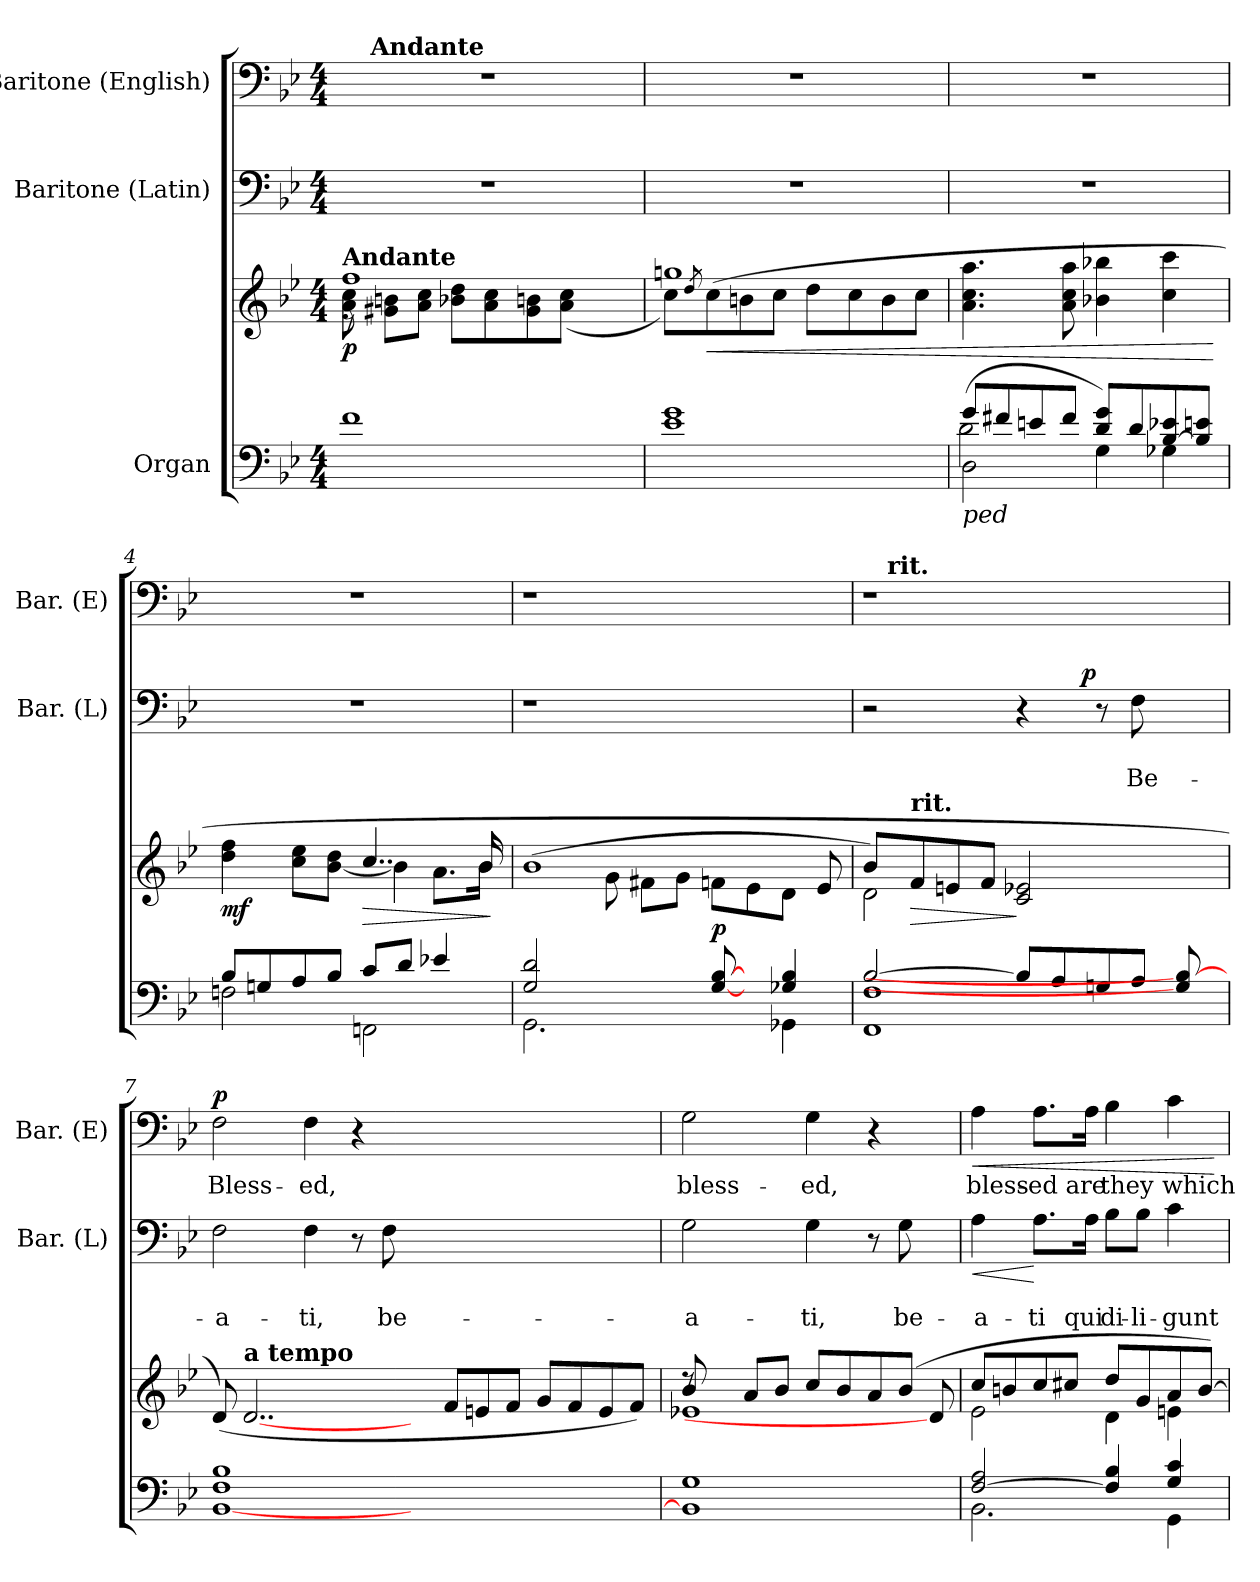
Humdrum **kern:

**kern	**kern	**dynam	**kern	**text	**text	**dynam	**kern	**text	**dynam
*part3	*part3	*part3	*part2	*part2	*part2	*part2	*part1	*part1	*part1
*staff4	*staff3	*staff3/4	*staff2	*staff2	*staff2	*staff2	*staff1	*staff1	*staff1
*I"Organ	*	*	*I"Baritone (Latin)	*	*	*	*I"Baritone (English)	*	*
*	*	*	*I'Bar. (L)	*	*	*	*I'Bar. (E)	*	*
*clefF4	*clefG2	*	*clefF4	*	*	*	*clefF4	*	*
*k[b-e-]	*k[b-e-]	*	*k[b-e-]	*	*	*	*k[b-e-]	*	*
*B-:	*B-:	*	*B-:	*	*	*	*B-:	*	*
*M4/4	*M4/4	*	*M4/4	*	*	*	*M4/4	*	*
=1	=1	=1	=1	=1	=1	=1	=1	=1	=1
*	*^	*	*	*	*	*	*	*	*
*	*	*^	*	*	*	*	*	*	*	*
!	!LO:TX:a:B:t=Andante	!	!	!	!	!	!	!	!	!	!
!	!	!	!	!LO:DY:b	!	!	!	!	!	!	!
*	*	*	*	*	*	*	*	*	*^	*	*
1f	1ff	8a\ 8cc\	8re	p	1r	.	.	.	1r	16.ryy	.	.
!	!	!	!	!	!	!	!	!	!	!LO:TX:a:B:t=Andante	!	!
.	.	.	.	.	.	.	.	.	.	2ryy	.	.
.	.	8g#X\ 8bn\L	2..ryy	.	.	.	.	.	.	.	.	.
.	.	8a\ 8cc\J	.	.	.	.	.	.	.	.	.	.
.	.	8b-X\ 8dd\L	.	.	.	.	.	.	.	.	.	.
.	.	8a\ 8cc\	.	.	.	.	.	.	.	.	.	.
.	.	.	.	.	.	.	.	.	.	4ryy	.	.
.	.	8g#\ 8bn\	.	.	.	.	.	.	.	.	.	.
.	.	(8a\ 8cc\J	.	.	.	.	.	.	.	.	.	.
.	.	.	.	.	.	.	.	.	.	8ryy	.	.
.	.	8ryy	.	.	.	.	.	.	.	.	.	.
.	.	.	.	.	.	.	.	.	.	32ryy	.	.
*	*	*	*	*	*	*	*	*	*v	*v	*	*
=2	=2	=2	=2	=2	=2	=2	=2	=2	=2	=2	=2
*	*	*	*^	*	*	*	*	*	*	*	*
1e- 1g	32ryy	1ggn	8cc\L)	8ryy	.	1r	.	.	.	1r	.	.
.	2ryy	.	.	.	.	.	.	.	.	.	.	.
.	.	.	.	(8qdd/	.	.	.	.	.	.	.	.
!	!	!	!	!	!LO:HP:b	!	!	!	!	!	!	!
.	.	.	(8cc\	4.ryy	<	.	.	.	.	.	.	.
.	.	.	8bn\	.	.	.	.	.	.	.	.	.
.	.	.	8cc\J	.	.	.	.	.	.	.	.	.
.	.	.	2ryy	8dd\L	.	.	.	.	.	.	.	.
.	4...ryy	.	.	.	.	.	.	.	.	.	.	.
.	.	.	.	8cc\	.	.	.	.	.	.	.	.
.	.	.	.	8b\	.	.	.	.	.	.	.	.
.	.	.	.	8cc\J	.	.	.	.	.	.	.	.
=3	=3	=3	=3	=3	=3	=3	=3	=3	=3	=3	=3	=3
*^	*	*	*	*	*	*	*	*	*	*	*	*
*	*^	*	*	*	*	*	*	*	*	*	*	*	*
!LO:TX:b:i:t=ped	!	!	!	!	!	!	!	!	!	!	!	!	!	!
*	*	*	*v	*v	*v	*v	*	*	*	*	*	*	*	*
8g/L	2D\	(>2d\	4.a\ 4.cc\ 4.aa\	.	1r	.	.	.	1r	.	.
8f#X/	.	.	.	.	.	.	.	.	.	.	.
8en/	.	.	.	.	.	.	.	.	.	.	.
8f#/J	.	.	8a\ 8cc\ 8aa\	.	.	.	.	.	.	.	.
8d/ 8g/L)	4G\	2ryy	4b-X\ 4bb-X\	.	.	.	.	.	.	.	.
8d/	.	.	.	.	.	.	.	.	.	.	.
[>8B-/ 8e-X/	4G-X\	.	4cc\ 4ccc\	.	.	.	.	.	.	.	.
8B-/] 8en/J	.	.	.	.	.	.	.	.	.	.	.
*v	*v	*v	*	*	*	*	*	*	*	*	*
.	.	[	.	.	.	.	.	.	.
=4	=4	=4	=4	=4	=4	=4	=4	=4	=4
*^	*^	*	*	*	*	*	*	*	*
!	!	!	!	!LO:DY:b	!	!	!	!	!	!	!
8B-/L	2Fn\	2ryy	4dd\ 4ff\	mf	1r	.	.	.	1r	.	.
8Gn/	.	.	.	.	.	.	.	.	.	.	.
8A/	.	.	8cc\ 8ee-\L	.	.	.	.	.	.	.	.
8B-/J	.	.	[<8b-\ 8dd\J	.	.	.	.	.	.	.	.
!	!	!	!	!LO:HP:b	!	!	!	!	!	!	!
8c/L	2FFn\	4..cc/	4b-\]	>	.	.	.	.	.	.	.
8d/J	.	.	.	.	.	.	.	.	.	.	.
4e-X/	.	.	8.a\L	.	.	.	.	.	.	.	.
.	.	16b-/	16b-\Jk	.	.	.	.	.	.	.	.
*v	*v	*	*	*	*	*	*	*	*	*	*
*	*v	*v	*	*	*	*	*	*	*	*
.	.	]	.	.	.	.	.	.	.
!!LO:LB:g=z
=5	=5	=5	=5	=5	=5	=5	=5	=5	=5
*^	*^	*	*	*	*	*	*	*	*
*	*^	*	*^	*	*	*	*	*	*	*	*
2.GG\	2G/ 2d/	1ryy	(>1b-	2ryy	1ryy	.	1r	.	.	.	1r	.	.
.	4.ryy	.	.	8g\	.	.	.	.	.	.	.	.	.
.	.	.	.	8f#X\L	.	.	.	.	.	.	.	.	.
2ryy	.	.	.	8g\J	.	.	.	.	.	.	.	.	.
!	!	!	!	!	!	!LO:DY:a=2	!	!	!	!	!	!	!
.	[8G/ [>8B-/	.	.	8fn\L	.	p	.	.	.	.	.	.	.
.	8ryy	8ryy	4.ryy	8e-\	4ryy	.	4.ryy	.	.	.	4.ryy	.	.
.	4GG-X\	4G-X/ 4B-/	.	8d\J	.	.	.	.	.	.	.	.	.
8ryy	.	.	.	8ryy	8e-/	.	.	.	.	.	.	.	.
*	*v	*v	*	*	*	*	*	*	*	*	*	*	*
*	*	*	*v	*v	*	*	*	*	*	*	*	*
=6	=6	=6	=6	=6	=6	=6	=6	=6	=6	=6	=6
*	*	*	*	*	*^	*	*	*	*^	*	*
[>2B-/	1FF 1F	8b-/L)	2d\	.	2r	2ryy	.	.	.	1r	16ryy	.	.
!	!	!	!	!	!	!	!	!	!	!	!LO:TX:a:B:t=rit.	!	!
.	.	.	.	.	.	.	.	.	.	.	1ryy	.	.
!	!	!LO:TX:a:B:t=rit.	!	!	!	!	!	!	!	!	!	!	!
!	!	!	!	!LO:HP:b	!	!	!	!	!	!	!	!	!
.	.	8f/	.	>	.	.	.	.	.	.	.	.	.
.	.	8en/	.	.	.	.	.	.	.	.	.	.	.
.	.	8f/J	.	.	.	.	.	.	.	.	.	.	.
8B-/L]	.	2c/ 2e-X/	8ryy	]	4r	8..ryy	.	.	.	.	.	.	.
8A/	.	.	2ryy	.	.	.	.	.	.	.	.	.	.
!	!	!	!	!	!	!	!	!	!LO:DY:a	!	!	!	!
.	.	.	.	.	.	4ryy	.	.	p	.	.	.	.
8Gn/	.	.	.	.	8r	.	.	.	.	.	.	.	.
!	!	!	!	!	!	!	!	!LO:LY:b	!	!	!	!	!
8A/J	.	.	.	.	8F\	.	.	Be-	.	.	.	.	.
.	.	.	.	.	.	8ryy	.	.	.	.	.	.	.
8ryy	8G/] 8B-/_	8ryy	.	.	8ryy	.	.	.	.	8ryy	.	.	.
.	.	.	.	.	.	.	.	.	.	.	16ryy	.	.
.	.	.	.	.	.	32ryy	.	.	.	.	.	.	.
=7	=7	=7	=7	=7	=7	=7	=7	=7	=7	=7	=7	=7	=7
!	!	!	!	!	!	!	!	!	!	!LO:TX:a:B:t=a tempo	!	!	!
!	!	!	!	!	!	!	!	!LO:LY:b	!	!	!	!LO:LY:b	!LO:DY:a
*	*	*	*	*	*v	*v	*	*	*	*	*	*	*
*v	*v	*	*	*	*	*	*	*	*v	*v	*	*
[<1BB- 1F 1B-	(8d/)	8ryy	.	2F\	.	-a-	.	2F\	Bless-	p
!	!LO:TX:a:B:t=a tempo	!	!	!	!	!	!	!	!	!
.	2..ryy	[2..d	.	.	.	.	.	.	.	.
!	!	!	!	!	!	!LO:LY:b	!	!	!LO:LY:b	!
.	.	.	.	4F\	.	-ti,	.	4F\	-ed,	.
.	.	.	.	8r	.	.	.	4r	.	.
!	!	!	!	!	!	!LO:LY:b	!	!	!	!
.	.	.	.	8F\	.	be-	.	.	.	.
1ryy	8ryy	1ryy	.	1ryy	.	.	.	1ryy	.	.
.	8f/L	.	.	.	.	.	.	.	.	.
.	8en/	.	.	.	.	.	.	.	.	.
.	8f/J	.	.	.	.	.	.	.	.	.
.	8g/L	.	.	.	.	.	.	.	.	.
.	8f/	.	.	.	.	.	.	.	.	.
.	8e/	.	.	.	.	.	.	.	.	.
.	8f/J)	.	.	.	.	.	.	.	.	.
=8	=8	=8	=8	=8	=8	=8	=8	=8	=8	=8
*	*	*^	*	*	*	*	*	*	*	*
!	!	!	!	!	!	!	!LO:LY:b	!	!	!LO:LY:b	!
1BB-] 1G	8rdd	(<1e-X	(>8b-/	.	2G\	.	-a-	.	2G\	bless-	.
.	8ryy	.	1ryy	.	.	.	.	.	.	.	.
.	8a/L	.	.	.	.	.	.	.	.	.	.
.	8b-/J	.	.	.	.	.	.	.	.	.	.
!	!	!	!	!	!	!	!LO:LY:b	!	!	!LO:LY:b	!
.	8cc/L	.	.	.	4G\	.	-ti,	.	4G\	-ed,	.
.	8b-/	.	.	.	.	.	.	.	.	.	.
.	8a/	.	.	.	8r	.	.	.	4r	.	.
!	!	!	!	!	!	!	!LO:LY:b	!	!	!	!
.	((8b-/J	.	.	.	8G\	.	be-	.	.	.	.
8ryy	8ryy	8d]	.	.	8ryy	.	.	.	8ryy	.	.
*	*	*v	*v	*	*	*	*	*	*	*	*
!!LO:PB:g=z
=9	=9	=9	=9	=9	=9	=9	=9	=9	=9	=9
*^	*	*	*	*	*	*	*	*	*	*
!	!	!	!	!	!	!	!LO:LY:b	!LO:HP:b	!	!LO:LY:b	!LO:HP:b
[>2F/ 2A/	2.BB-\)	8cc/L	2e-\	.	4A\	.	-a-	<	4A\	bless-	<
.	.	8bn/	.	.	.	.	.	.	.	.	.
!	!	!	!	!	!	!	!LO:LY:b	!	!	!LO:LY:b	!
.	.	8cc/	.	.	8.A\L	.	-ti	[	8.A\L	-ed	.
.	.	8cc#X/J	.	.	.	.	.	.	.	.	.
!	!	!	!	!	!	!	!LO:LY:b	!	!	!LO:LY:b	!
.	.	.	.	.	16A\Jk	.	qui	.	16A\Jk	are	.
!	!	!	!	!	!	!	!LO:LY:b	!	!	!LO:LY:b	!
4F/] 4B-/	.	8dd/L	4d\	.	8B-\L	.	di-	.	4B-\	they	.
!	!	!	!	!	!	!	!LO:LY:b	!	!	!	!
.	.	8g/	.	.	8B-\J	.	-li-	.	.	.	.
!	!	!	!	!	!	!	!LO:LY:b	!	!	!LO:LY:b	!
4G/ 4c/	4GG\	8a/	4en\	.	4c\	.	-gunt	.	4c\	which	.
.	.	[>8b/J)	.	.	.	.	.	.	.	.	.
*v	*v	*	*	*	*	*	*	*	*	*	*
*	*v	*v	*	*	*	*	*	*	*	*
.	.	.	.	.	.	.	.	.	[
=	=	=	=	=	=	=	=	=	=
*-	*-	*-	*-	*-	*-	*-	*-	*-	*-
